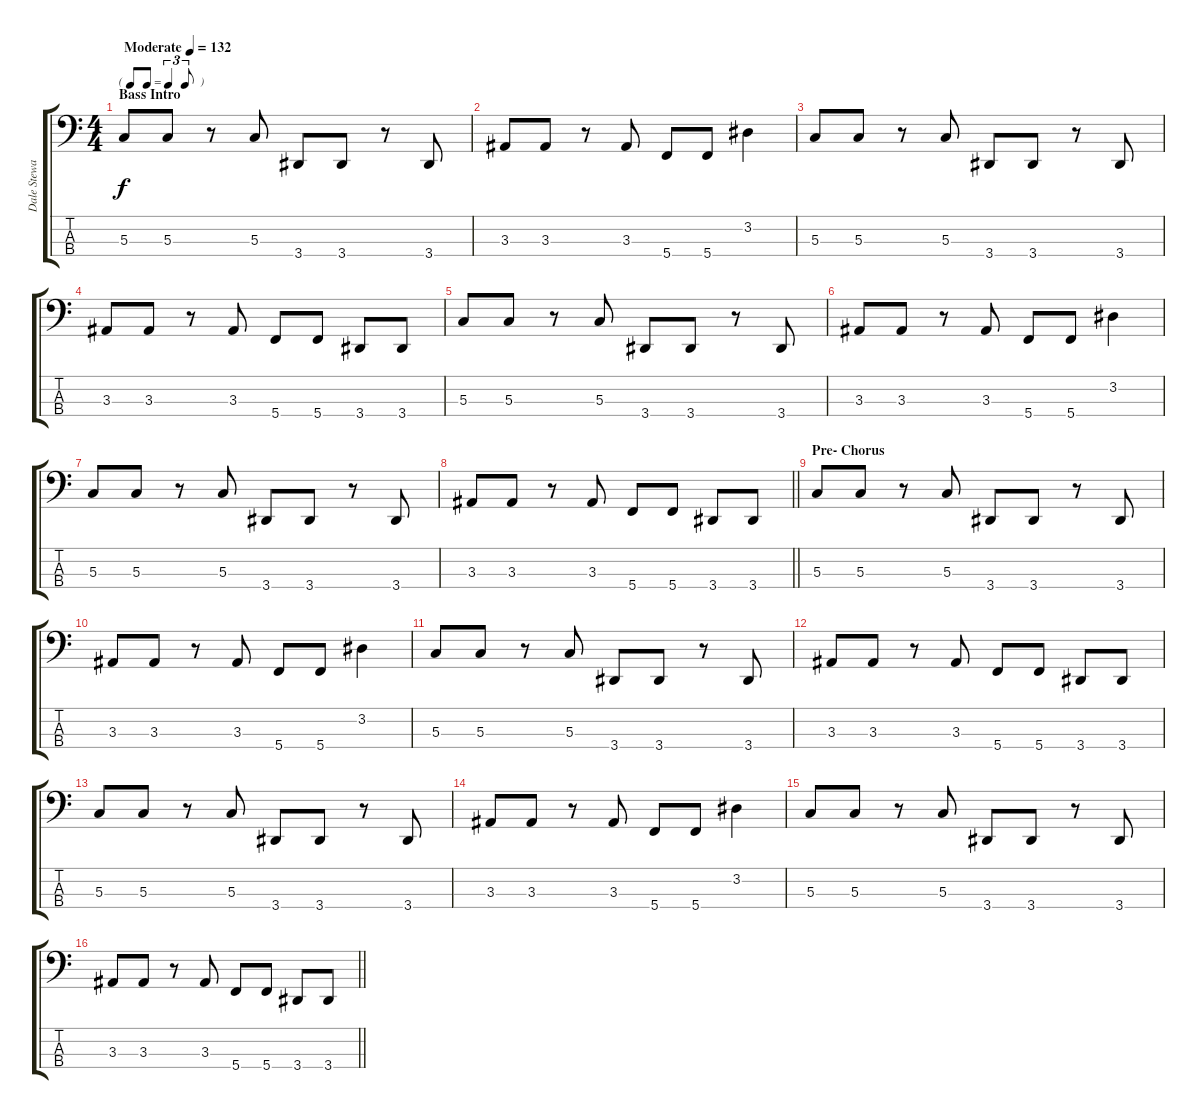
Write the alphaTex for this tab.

\track ("Dale Stewart" "Dale Stewa") {instrument electricbassfinger}
\staff {score tabs}
\tuning (F2 C2 G1 C1) {hide}
\ts (4 4)
\tf triplet8th
\section ("" "Bass Intro")
\tempo (132 "Moderate")
\clef f4
\ks c
5.3.8{dy f instrument electricbassfinger} 5.3.8 r.8 5.3.8 3.4.8 3.4.8 r.8 3.4.8 |
3.3.8 3.3.8 r.8 3.3.8 5.4.8 5.4.8 3.2.4 |
5.3.8 5.3.8 r.8 5.3.8 3.4.8 3.4.8 r.8 3.4.8 |
3.3.8 3.3.8 r.8 3.3.8 5.4.8 5.4.8 3.4.8 3.4.8 |
5.3.8 5.3.8 r.8 5.3.8 3.4.8 3.4.8 r.8 3.4.8 |
3.3.8 3.3.8 r.8 3.3.8 5.4.8 5.4.8 3.2.4 |
5.3.8 5.3.8 r.8 5.3.8 3.4.8 3.4.8 r.8 3.4.8 |
\barLineRight lightlight
3.3.8 3.3.8 r.8 3.3.8 5.4.8 5.4.8 3.4.8 3.4.8 |
\section ("" "Pre- Chorus")
5.3.8 5.3.8 r.8 5.3.8 3.4.8 3.4.8 r.8 3.4.8 |
3.3.8 3.3.8 r.8 3.3.8 5.4.8 5.4.8 3.2.4 |
5.3.8 5.3.8 r.8 5.3.8 3.4.8 3.4.8 r.8 3.4.8 |
3.3.8 3.3.8 r.8 3.3.8 5.4.8 5.4.8 3.4.8 3.4.8 |
5.3.8 5.3.8 r.8 5.3.8 3.4.8 3.4.8 r.8 3.4.8 |
3.3.8 3.3.8 r.8 3.3.8 5.4.8 5.4.8 3.2.4 |
5.3.8 5.3.8 r.8 5.3.8 3.4.8 3.4.8 r.8 3.4.8 |
\barLineRight lightlight
3.3.8 3.3.8 r.8 3.3.8 5.4.8 5.4.8 3.4.8 3.4.8
